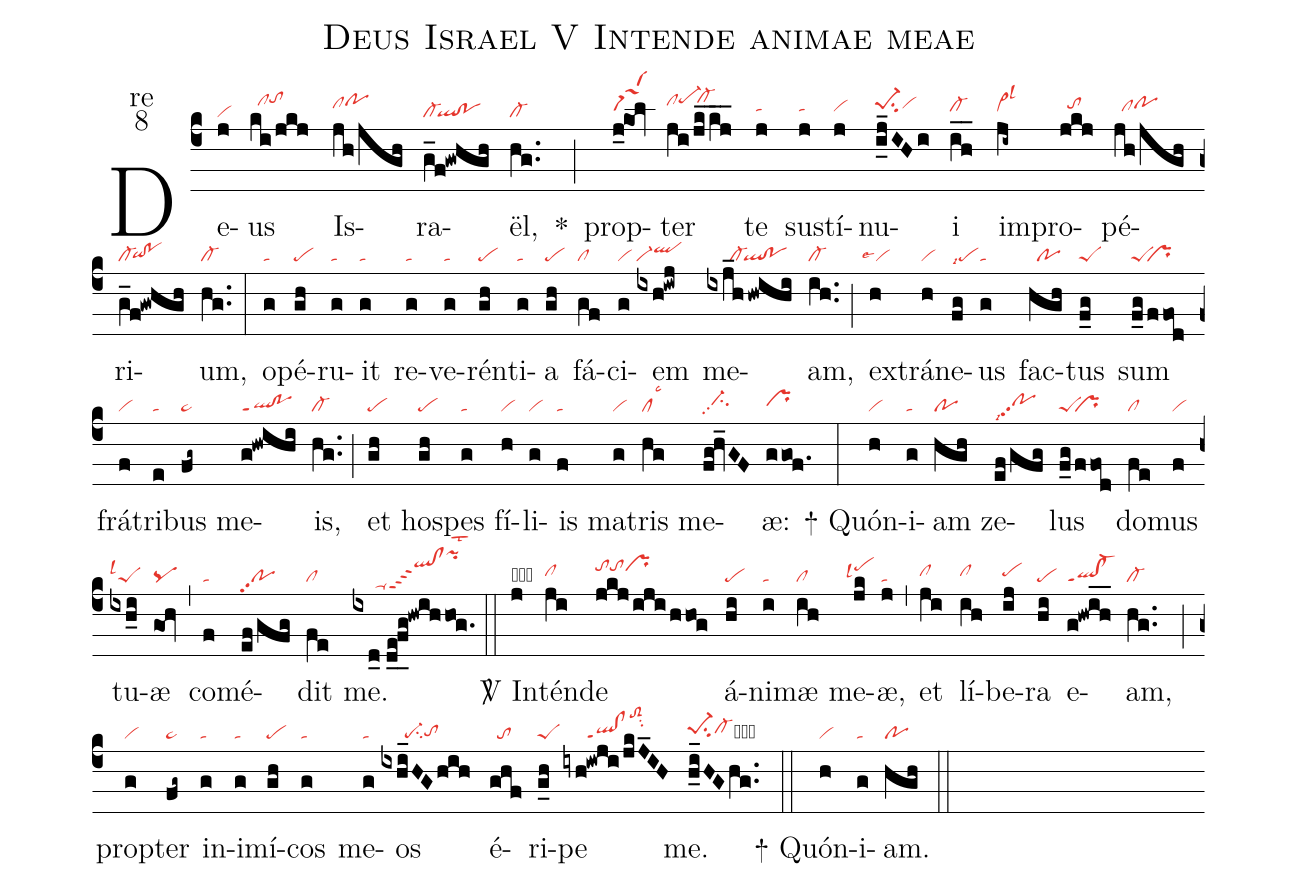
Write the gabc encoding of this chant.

name:Deus Israel V Intende animae meae;
office-part:re;
mode:8;
nabc-lines:1;
%%
(c4) De(j|vi)us(ki/jkj|//clhjtohk) Is(jh/jgh|clhipohj)ra(g_f!gwhgh|cl-`ql!po)ël,(hg..|cl-) <sp>*</sp>(;) prop(j_0@kol|saM4hh)ter(ji/jk_/kj__|clhjpe-hk`cl-hk) te(j|tahh) sus(j|tahh)tí(j|vihh)nu(i_j_IHi|pe-1hisu2vihi)i(ih__|cl-hh) im(ji~|vi>hhlsl3)pro(jkj|//tohi)pé(jh/jgh|//clhhpohi)ri(g_f!gwhgh|cl-`qihg!pohg)um,(hg..|cl-) (:) o(g|ta)pé(gh|pe)ru(g|ta)it(g|ta) re(g|ta)ve(g|ta)rén(gh|pe)ti(g|ta)a(gh|pe) fá(gf|cl)ci(g|vi)em(ixh!iwj|vi-qlhi) me(ixj_h/hwihi|//////cl-`ql!po)am,(ih..|cl-) (;) ex(h|``vilse4)trá(h|vi)ne(fg|pelsi7)us(g|ta) fac(hgh|//po)tus(f_g|peS) sum(f_g/ffod|peS``pr) frá(f|vi)tri(e|ta)bus(fg~|ta>) me(g!hwihi|ql!poppt1)is,(hg..|cl-) (;) et(gh|pe) hos(gh|pe)pes(g|ta) fí(h|vi)li(g|vi)is(f|ta) ma(g|vi)tris(hg|cllsc3) me(fg!hv_GF|//ci-hhpp2)æ:(ggof.|prhh) (:)
<sp>+</sp> Quón(h|vi)i(g|ta)am(hgh|po) ze(ef/gfg|pohhpp2lsi7)lus(f_g/ffod|peS``pr) do(fe|cl)mus(f|vi) tu(ixh_i|peSlsl1)æ(goh|pq) (,) co(f|ta)mé(ef/gfg|popp2)dit(fe|cl) me.(ixd_02//d_e!f_g!hwihhog.|//////ta-hdqlhk!clhkppt4pihplst2) (::)

<sp>V/</sp> In(j|obvihh)tén(ji|clhh)de(jkj/iji/hhog|tohjtohjprhj) á(hi|pe)ni(i|ta)mæ(ih|cl) me(jk|``pehjlsl7)æ,(j|ta) (,) et(ji|clhh) lí(ih|clhh)be(ij|pehh)ra(hi|pe) e(g!hwih__|ql!cl-ppt1)am,(hg..|cl-) (;) prop(g|vi)ter(fg~|ta>) in(g|ta)i(g|ta)mí(gh|pe)cos(g|ta) me(g|ta)os(ixhi_HGhih|//////pe-su2tohg) é(ghf|//to)ri(g_h|peS)pe(iyh!iwji/jkJ_IH|//////ql!clppt1toS2hmsu2) me.(h_i_HGhg..|pe-1hhsu2cl-hhcb) (::)
<sp>+</sp> Quón(h|vi)i(g|ta)am.(hgh|po) (::)
